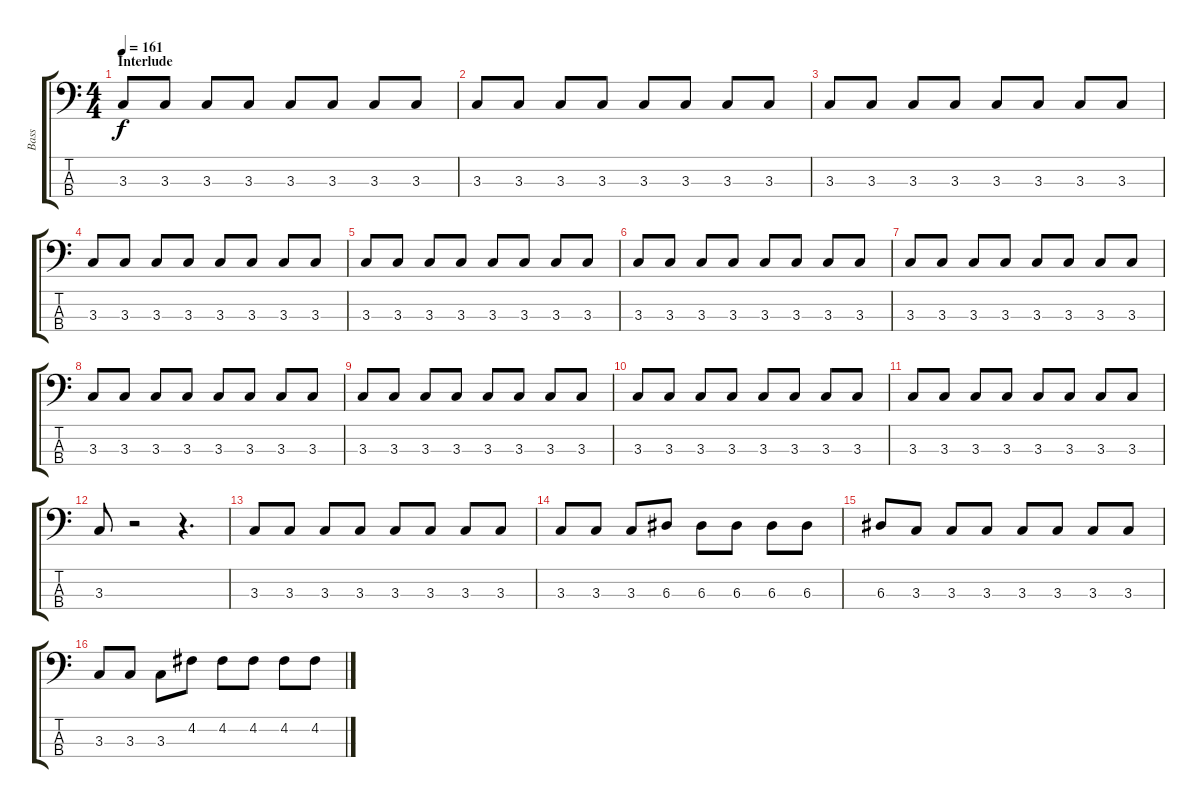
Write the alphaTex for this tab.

\track ("Bass" "Bass") {instrument electricbasspick}
\staff {score tabs}
\tuning (G2 D2 A1 E1) {hide}
\ts (4 4)
\section ("" "Interlude")
\tempo 161
\clef f4
\ks c
3.3.8{dy f} 3.3.8 3.3.8 3.3.8 3.3.8 3.3.8 3.3.8 3.3.8 |
3.3.8 3.3.8 3.3.8 3.3.8 3.3.8 3.3.8 3.3.8 3.3.8 |
3.3.8 3.3.8 3.3.8 3.3.8 3.3.8 3.3.8 3.3.8 3.3.8 |
3.3.8 3.3.8 3.3.8 3.3.8 3.3.8 3.3.8 3.3.8 3.3.8 |
3.3.8 3.3.8 3.3.8 3.3.8 3.3.8 3.3.8 3.3.8 3.3.8 |
3.3.8 3.3.8 3.3.8 3.3.8 3.3.8 3.3.8 3.3.8 3.3.8 |
3.3.8 3.3.8 3.3.8 3.3.8 3.3.8 3.3.8 3.3.8 3.3.8 |
3.3.8 3.3.8 3.3.8 3.3.8 3.3.8 3.3.8 3.3.8 3.3.8 |
3.3.8 3.3.8 3.3.8 3.3.8 3.3.8 3.3.8 3.3.8 3.3.8 |
3.3.8 3.3.8 3.3.8 3.3.8 3.3.8 3.3.8 3.3.8 3.3.8 |
3.3.8 3.3.8 3.3.8 3.3.8 3.3.8 3.3.8 3.3.8 3.3.8 |
3.3.8 r.2 r.4{d} |
3.3.8 3.3.8 3.3.8 3.3.8 3.3.8 3.3.8 3.3.8 3.3.8 |
3.3.8 3.3.8 3.3.8 6.3.8 6.3.8 6.3.8 6.3.8 6.3.8 |
6.3.8 3.3.8 3.3.8 3.3.8 3.3.8 3.3.8 3.3.8 3.3.8 |
3.3.8 3.3.8 3.3.8 4.2.8 4.2.8 4.2.8 4.2.8 4.2.8
